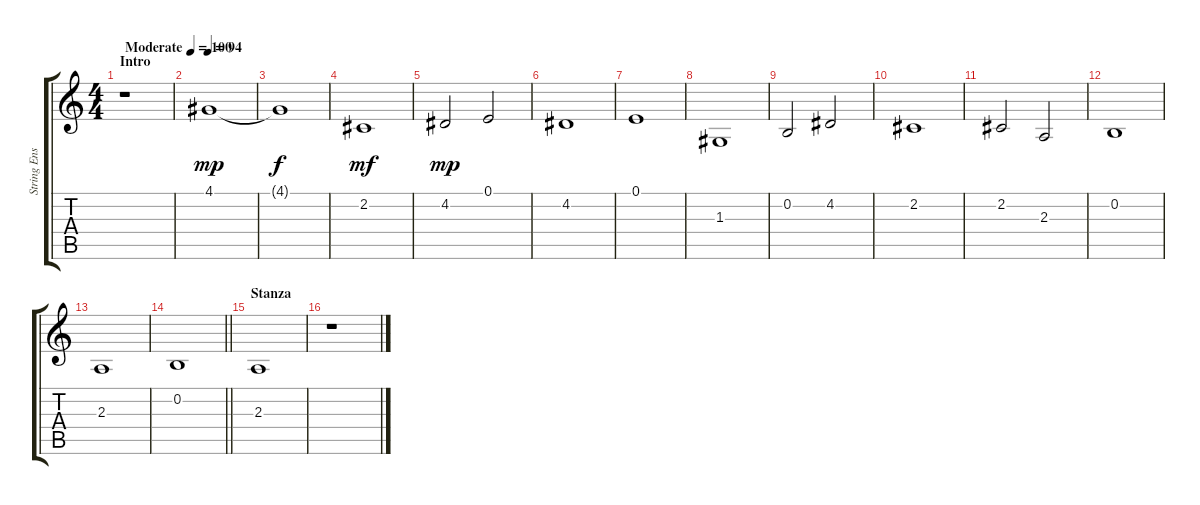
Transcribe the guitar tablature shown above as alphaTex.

\track ("String Ensemble III" "String Ens") {instrument stringensemble1}
\staff {score tabs}
\tuning (E4 B3 G3 D3 A2 E2) {hide}
\ts (4 4)
\section ("" "Intro")
\tempo (100 "Moderate")
\clef g2
\ks c
r.1{dy mp instrument stringensemble1} |
\tempo 94
4.1.1 |
4.1{t}.1{dy f} |
2.2.1{dy mf} |
4.2.2{dy mp} 0.1.2 |
4.2.1 |
0.1.1 |
1.3.1 |
0.2.2 4.2.2 |
2.2.1 |
2.2.2 2.3.2 |
0.2.1 |
2.3.1 |
\barLineRight lightlight
0.2.1 |
\section ("" "Stanza")
2.3.1 |
r.1
